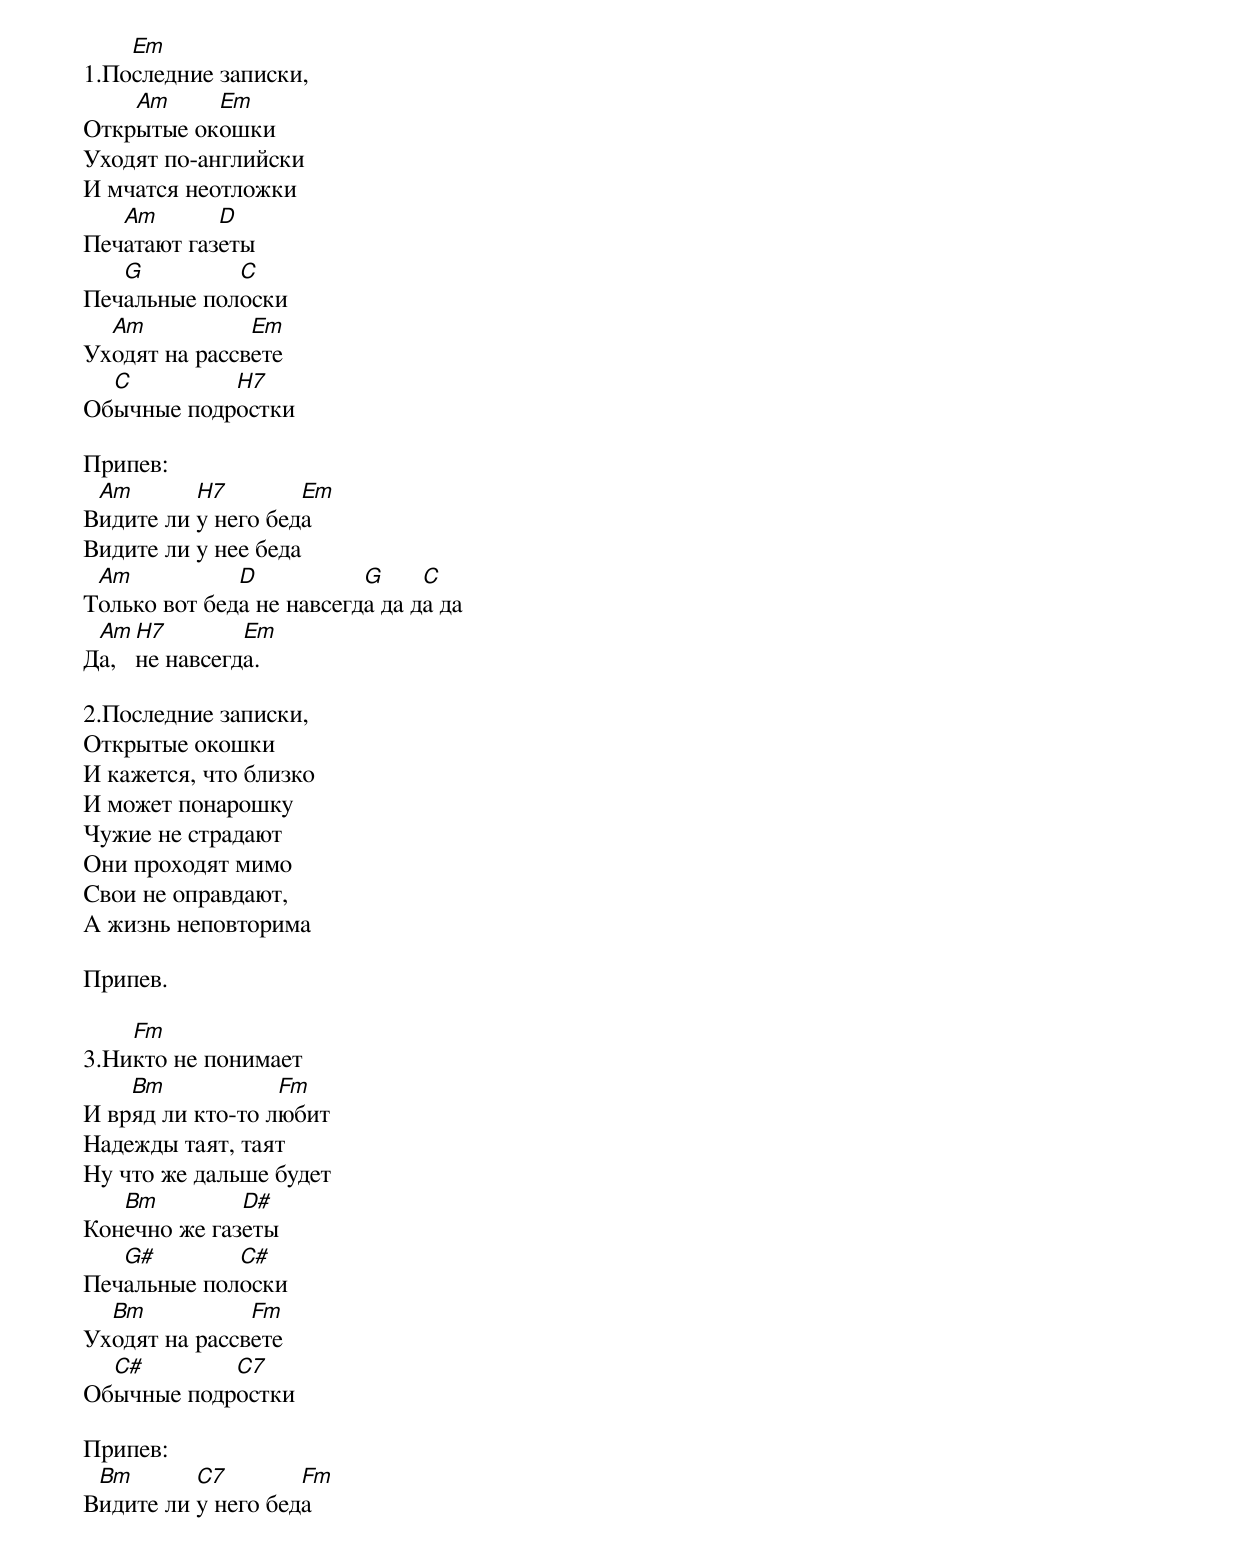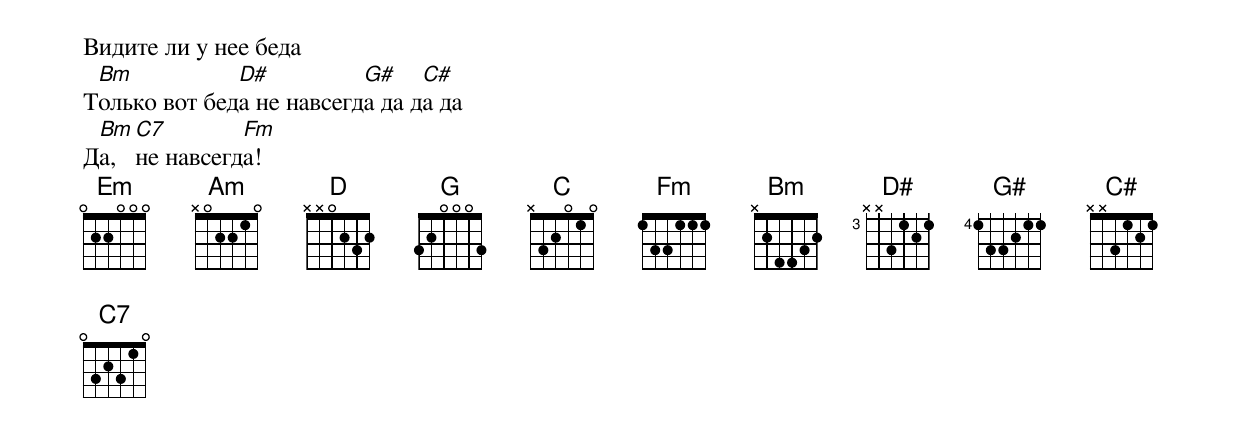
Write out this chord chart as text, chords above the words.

    Em
1.Последние записки,
    Am     Em
Открытые окошки
Уходят по-английски
И мчатся неотложки
   Am       D
Печатают газеты
   G         C
Печальные полоски
  Am           Em
Уходят на рассвете
  C         H7
Обычные подростки

Припев:
 Am       H7        Em
Видите ли у него беда
Видите ли у нее беда
 Am           D           G     C
Только вот беда не навсегда да да да
 Am H7        Em
Да, не навсегда.

2.Последние записки,
Открытые окошки
И кажется, что близко
И может понарошку
Чужие не страдают
Они проходят мимо
Свои не оправдают,
А жизнь неповторима

Припев.

    Fm
3.Никто не понимает
    Bm            Fm
И вряд ли кто-то любит
Надежды таят, таят
Ну что же дальше будет
   Bm         D#
Конечно же газеты
   G#        C#
Печальные полоски
  Bm           Fm
Уходят на рассвете
  C#        C7
Обычные подростки

Припев:
 Bm       C7        Fm
Видите ли у него беда
Видите ли у нее беда
 Bm           D#          G#    C#
Только вот беда не навсегда да да да
 Bm C7        Fm
Да, не навсегда!
